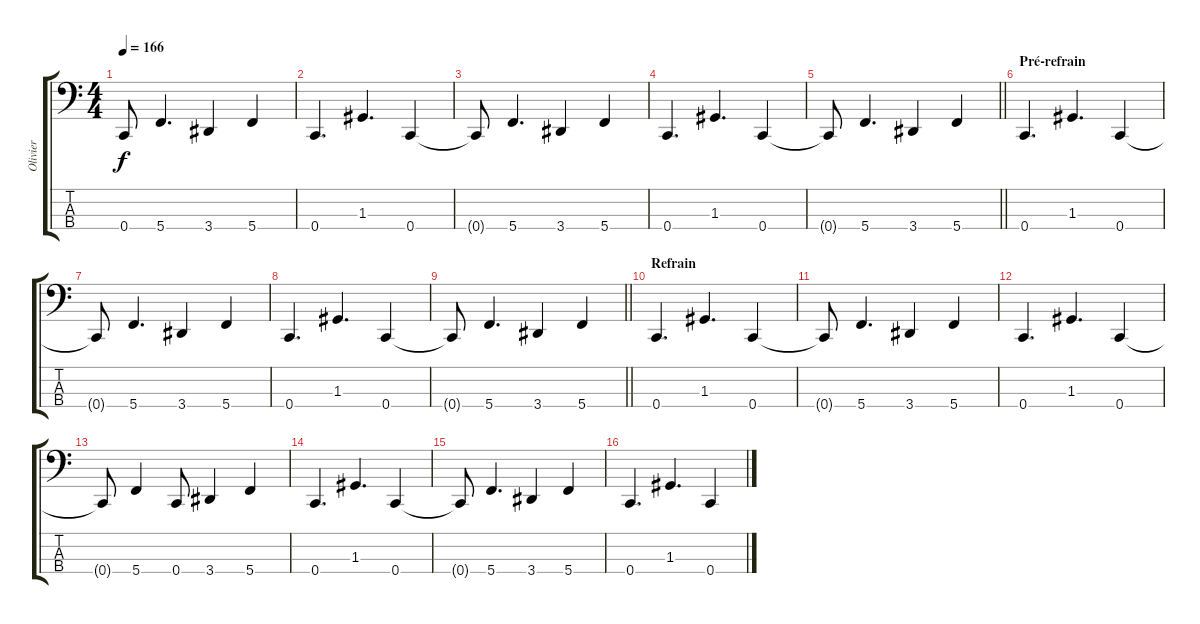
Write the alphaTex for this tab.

\track ("Olivier" "Olivier") {instrument electricbassfinger}
\staff {score tabs}
\tuning (F2 C2 G1 C1) {hide}
\ts (4 4)
\tempo 166
\clef f4
\ks c
0.4{t}.8{dy f} 5.4.4{d} 3.4.4 5.4.4 |
0.4.4{d} 1.3.4{d} 0.4.4 |
0.4{t}.8 5.4.4{d} 3.4.4 5.4.4 |
0.4.4{d} 1.3.4{d} 0.4.4 |
\barLineRight lightlight
0.4{t}.8 5.4.4{d} 3.4.4 5.4.4 |
\section ("" "Pré-refrain")
0.4.4{d} 1.3.4{d} 0.4.4 |
0.4{t}.8 5.4.4{d} 3.4.4 5.4.4 |
0.4.4{d} 1.3.4{d} 0.4.4 |
\barLineRight lightlight
0.4{t}.8 5.4.4{d} 3.4.4 5.4.4 |
\section ("" "Refrain")
0.4.4{d} 1.3.4{d} 0.4.4 |
0.4{t}.8 5.4.4{d} 3.4.4 5.4.4 |
0.4.4{d} 1.3.4{d} 0.4.4 |
0.4{t}.8 5.4.4 0.4.8 3.4.4 5.4.4 |
0.4.4{d} 1.3.4{d} 0.4.4 |
0.4{t}.8 5.4.4{d} 3.4.4 5.4.4 |
0.4.4{d} 1.3.4{d} 0.4.4
